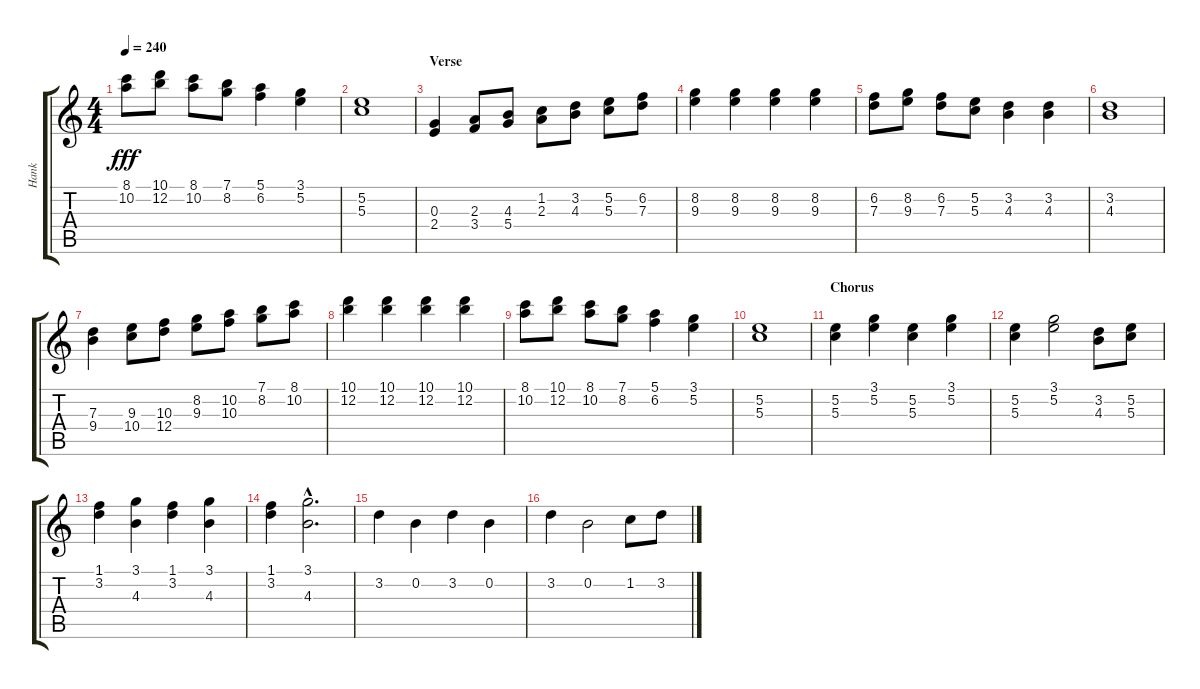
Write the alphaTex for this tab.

\track ("Hank" "Hank") {instrument electricguitarjazz}
\staff {score tabs}
\tuning (E4 B3 G3 D3 A2 E2) {hide}
\ts (4 4)
\tempo 240
\clef g2
\ks c
(8.1 10.2).8{dy fff} (10.1 12.2).8 (8.1 10.2).8 (7.1 8.2).8 (5.1 6.2).4 (3.1 5.2).4 |
(5.2 5.3).1 |
\section ("" "Verse")
(0.3 2.4).4 (2.3 3.4).8 (4.3 5.4).8 (1.2 2.3).8 (3.2 4.3).8 (5.2 5.3).8 (6.2 7.3).8 |
(8.2 9.3).4 (8.2 9.3).4 (8.2 9.3).4 (8.2 9.3).4 |
(6.2 7.3).8 (8.2 9.3).8 (6.2 7.3).8 (5.2 5.3).8 (3.2 4.3).4 (3.2 4.3).4 |
(3.2 4.3).1 |
(7.3 9.4).4 (9.3 10.4).8 (10.3 12.4).8 (8.2 9.3).8 (10.2 10.3).8 (7.1 8.2).8 (8.1 10.2).8 |
(10.1 12.2).4 (10.1 12.2).4 (10.1 12.2).4 (10.1 12.2).4 |
(8.1 10.2).8 (10.1 12.2).8 (8.1 10.2).8 (7.1 8.2).8 (5.1 6.2).4 (3.1 5.2).4 |
(5.2 5.3).1 |
\section ("" "Chorus")
(5.2 5.3).4 (3.1 5.2).4 (5.2 5.3).4 (3.1 5.2).4 |
(5.2 5.3).4 (3.1 5.2).2 (3.2 4.3).8 (5.2 5.3).8 |
(1.1 3.2).4 (3.1 4.3).4 (1.1 3.2).4 (3.1 4.3).4 |
(1.1 3.2).4 (3.1{hac} 4.3{hac}).2{d} |
3.2.4 0.2.4 3.2.4 0.2.4 |
3.2.4 0.2.2 1.2.8 3.2.8
